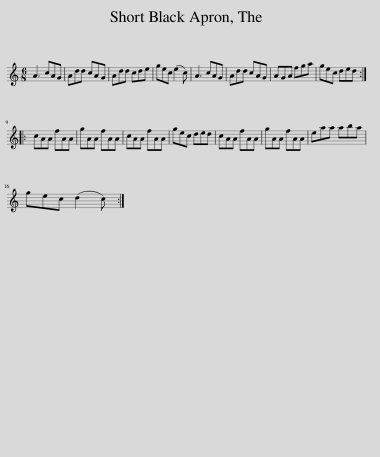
X:1
L:1/8
M:6/8
I:linebreak $
K:C
V:1 treble
V:1
 A3 cAG | Add cAG | Add cde | gec (e2 c) | A3 cAG | %5
 Add cAG | AGA fga | gec ded ::$ cAA fAA | gAA fAA | %10
 cAA fAA | gec ded | cAA fAA | gAA fAA | eaa aba |$ %15
 gec (d2 c) :| %16
